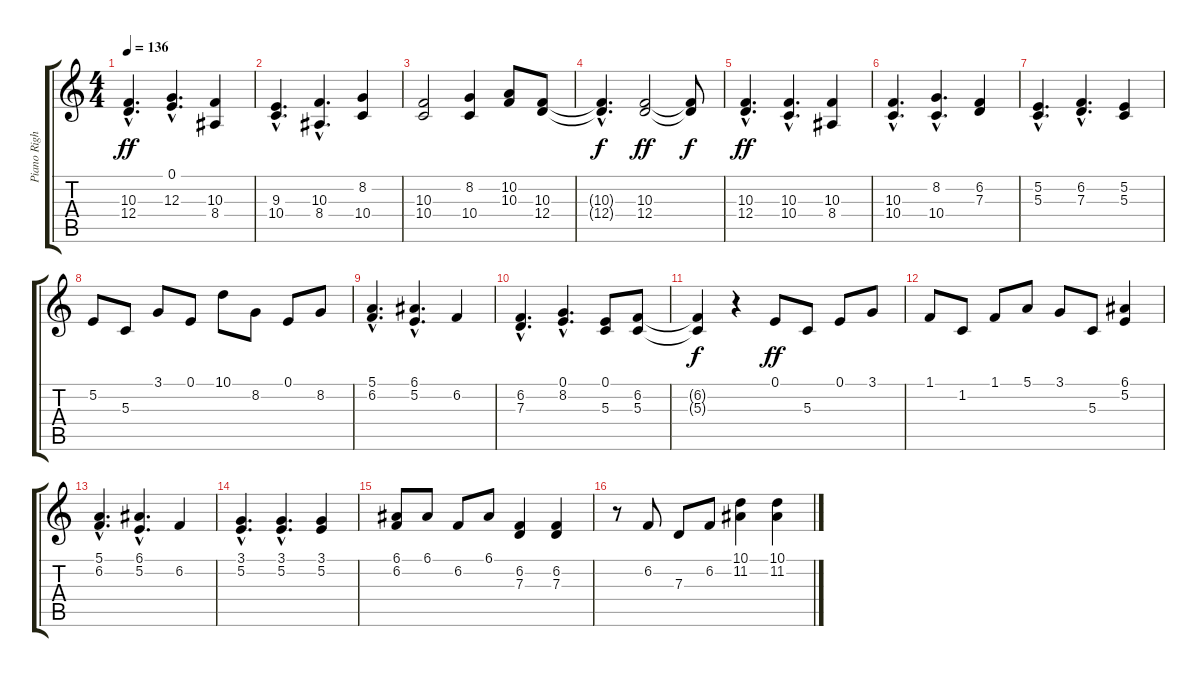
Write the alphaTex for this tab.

\track ("Piano Right Hand" "Piano Righ") {instrument acousticgrandpiano}
\staff {score tabs}
\tuning (E4 B3 G3 D3 A2 E2) {hide}
\ts (4 4)
\tempo 136
\clef g2
\ks c
(10.3{hac} 12.4{hac}).4{d dy ff} (0.1{hac} 12.3{hac}).4{d} (10.3 8.4).4 |
(9.3{hac} 10.4{hac}).4{d} (10.3{hac} 8.4{hac}).4{d} (8.2 10.4).4 |
(10.3 10.4).2 (8.2 10.4).4 (10.2 10.3).8 (10.3 12.4).8 |
(10.3{hac t} 12.4{hac t}).4{d dy f} (10.3 12.4).2{dy ff} (10.3{t} 12.4{t}).8{dy f} |
(10.3{hac} 12.4{hac}).4{d dy ff} (10.3{hac} 10.4{hac}).4{d} (10.3 8.4).4 |
(10.3{hac} 10.4{hac}).4{d} (8.2{hac} 10.4{hac}).4{d} (6.2 7.3).4 |
(5.2{hac} 5.3{hac}).4{d} (6.2{hac} 7.3{hac}).4{d} (5.2 5.3).4 |
5.2.8 5.3.8 3.1.8 0.1.8 10.1.8 8.2.8 0.1.8 8.2.8 |
(5.1{hac} 6.2{hac}).4{d} (6.1{hac} 5.2{hac}).4{d} 6.2.4 |
(6.2{hac} 7.3{hac}).4{d} (0.1{hac} 8.2{hac}).4{d} (0.1 5.3).8 (6.2 5.3).8 |
(6.2{t} 5.3{t}).4{dy f} r.4 0.1.8{dy ff} 5.3.8 0.1.8 3.1.8 |
1.1.8 1.2.8 1.1.8 5.1.8 3.1.8 5.3.8 (6.1 5.2).4 |
(5.1{hac} 6.2{hac}).4{d} (6.1{hac} 5.2{hac}).4{d} 6.2.4 |
(3.1{hac} 5.2{hac}).4{d} (3.1{hac} 5.2{hac}).4{d} (3.1 5.2).4 |
(6.1 6.2).8 6.1.8 6.2.8 6.1.8 (6.2 7.3).4 (6.2 7.3).4 |
r.8 6.2.8 7.3.8 6.2.8 (10.1 11.2).4 (10.1 11.2).4
